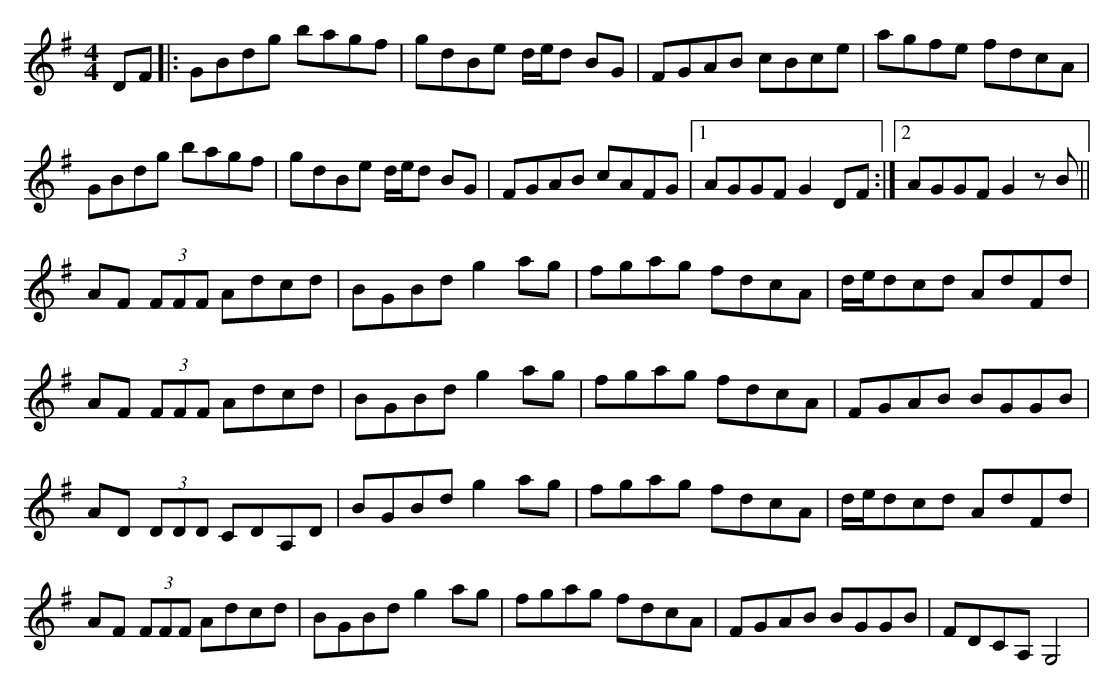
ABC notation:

X:1
M:4/4
K:G
DF|:GBdg bagf|gdBe d/e/d BG|FGAB cBce|agfe fdcA|
GBdg bagf|gdBe d/e/d BG|FGAB cAFG|1 AGGF G2DF:|2 AGGF G2zB||
AF (3FFF Adcd|BGBd g2ag|fgag fdcA|d/e/dcd AdFd|
AF (3FFF Adcd|BGBd g2ag|fgag fdcA|FGAB BGGB|
AD (3DDD CDA,D|BGBd g2ag|fgag fdcA|d/e/dcd AdFd|
AF (3FFF Adcd|BGBd g2ag|fgag fdcA|FGAB BGGB| FDCA, G,4|
